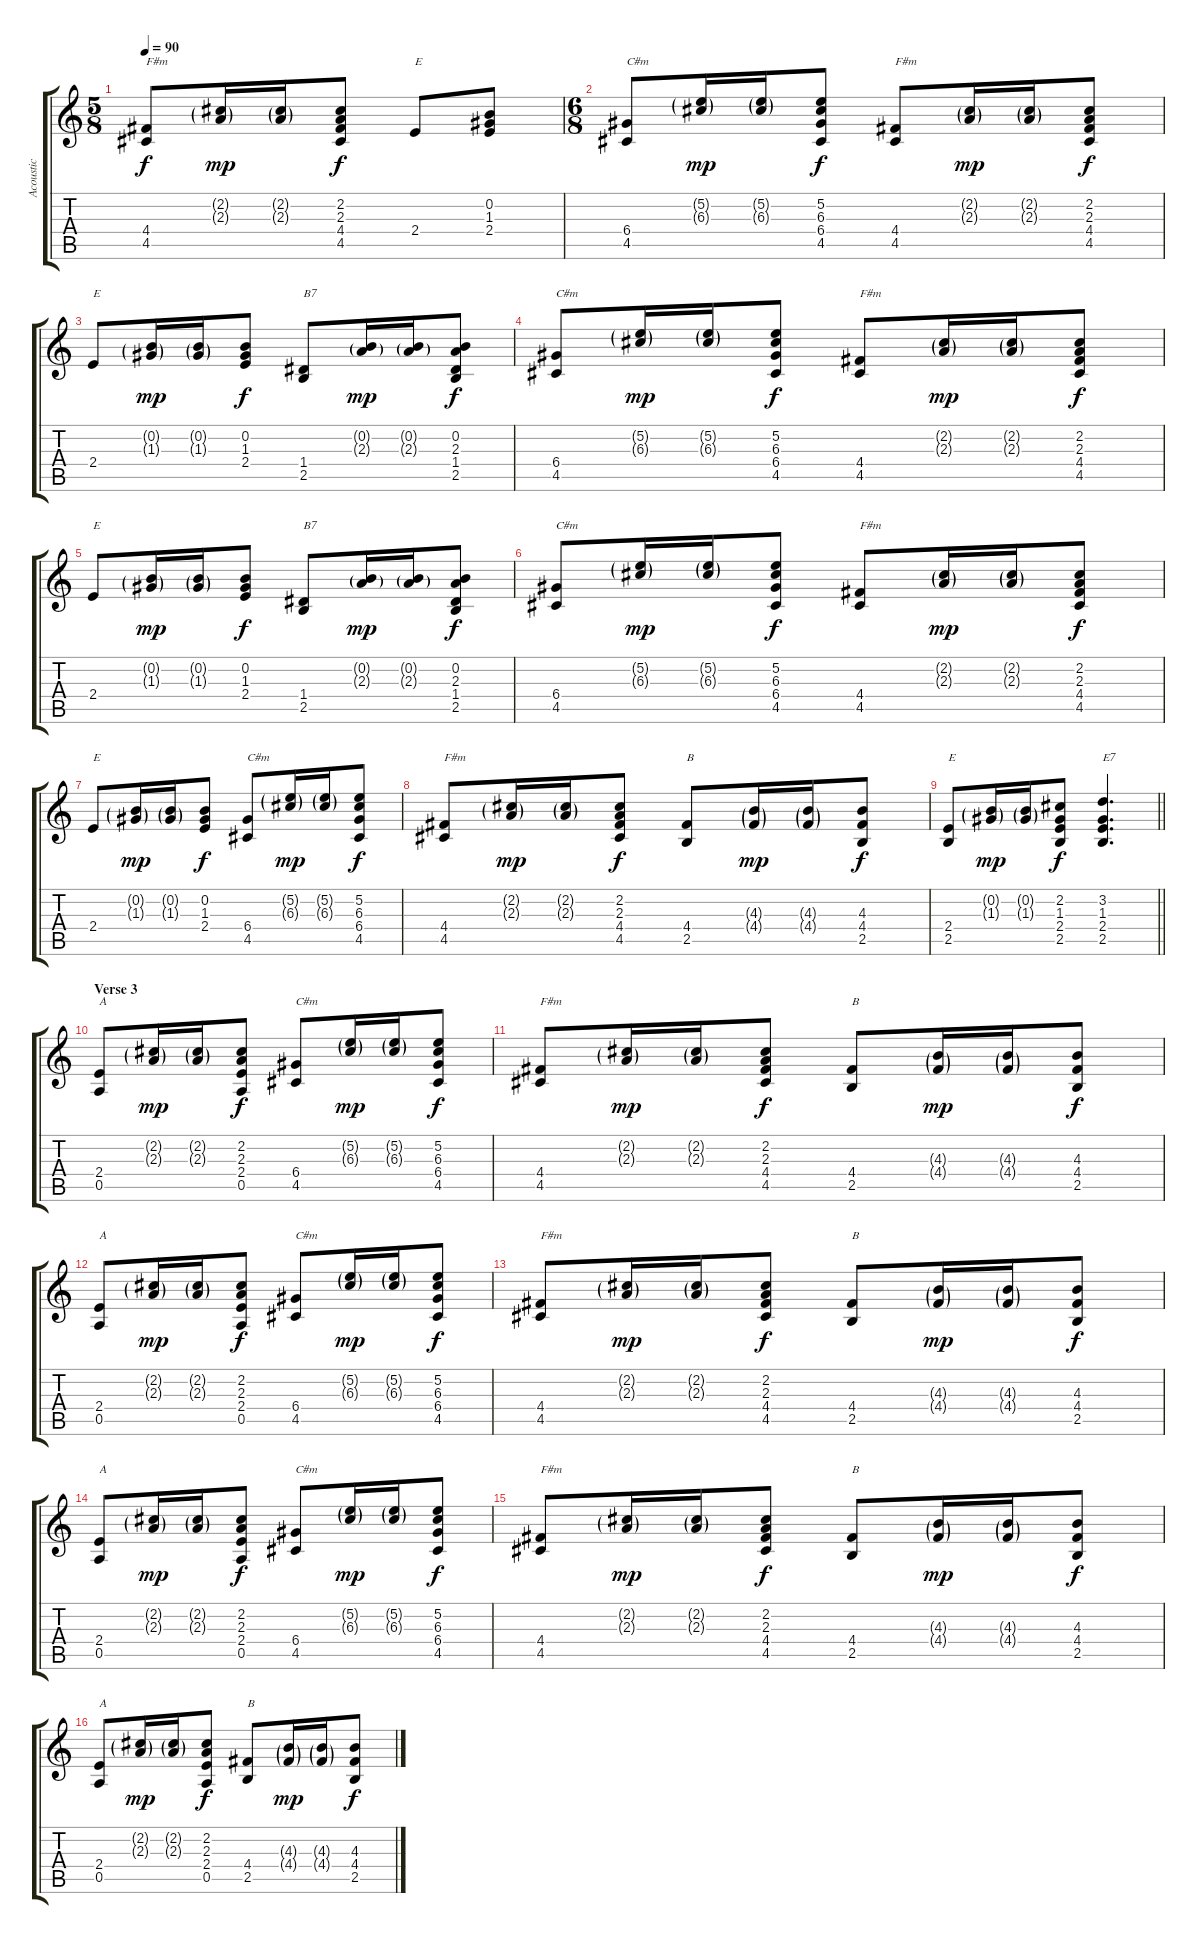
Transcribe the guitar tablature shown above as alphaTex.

\track ("Acoustic" "Acoustic") {instrument acousticguitarsteel}
\staff {score tabs}
\tuning (E4 B3 G3 D3 A2 E2) {hide}
\ts (5 8)
\tempo 90
\clef g2
\ks c
(4.4 4.5).8{txt "F#m" dy f} (2.2{g} 2.3{g}).16{dy mp} (2.2{g} 2.3{g}).16 (2.2 2.3 4.4 4.5).8{dy f} 2.4.8{txt "E"} (0.2 1.3 2.4).8 |
\ts (6 8)
(6.4 4.5).8{txt "C#m"} (5.2{g} 6.3{g}).16{dy mp} (5.2{g} 6.3{g}).16 (5.2 6.3 6.4 4.5).8{dy f} (4.4 4.5).8{txt "F#m"} (2.2{g} 2.3{g}).16{dy mp} (2.2{g} 2.3{g}).16 (2.2 2.3 4.4 4.5).8{dy f} |
2.4.8{txt "E"} (0.2{g} 1.3{g}).16{dy mp} (0.2{g} 1.3{g}).16 (0.2 1.3 2.4).8{dy f} (1.4 2.5).8{txt "B7"} (0.2{g} 2.3{g}).16{dy mp} (0.2{g} 2.3{g}).16 (0.2 2.3 1.4 2.5).8{dy f} |
(6.4 4.5).8{txt "C#m"} (5.2{g} 6.3{g}).16{dy mp} (5.2{g} 6.3{g}).16 (5.2 6.3 6.4 4.5).8{dy f} (4.4 4.5).8{txt "F#m"} (2.2{g} 2.3{g}).16{dy mp} (2.2{g} 2.3{g}).16 (2.2 2.3 4.4 4.5).8{dy f} |
2.4.8{txt "E"} (0.2{g} 1.3{g}).16{dy mp} (0.2{g} 1.3{g}).16 (0.2 1.3 2.4).8{dy f} (1.4 2.5).8{txt "B7"} (0.2{g} 2.3{g}).16{dy mp} (0.2{g} 2.3{g}).16 (0.2 2.3 1.4 2.5).8{dy f} |
(6.4 4.5).8{txt "C#m"} (5.2{g} 6.3{g}).16{dy mp} (5.2{g} 6.3{g}).16 (5.2 6.3 6.4 4.5).8{dy f} (4.4 4.5).8{txt "F#m"} (2.2{g} 2.3{g}).16{dy mp} (2.2{g} 2.3{g}).16 (2.2 2.3 4.4 4.5).8{dy f} |
2.4.8{txt "E"} (0.2{g} 1.3{g}).16{dy mp} (0.2{g} 1.3{g}).16 (0.2 1.3 2.4).8{dy f} (6.4 4.5).8{txt "C#m"} (5.2{g} 6.3{g}).16{dy mp} (5.2{g} 6.3{g}).16 (5.2 6.3 6.4 4.5).8{dy f} |
(4.4 4.5).8{txt "F#m"} (2.2{g} 2.3{g}).16{dy mp} (2.2{g} 2.3{g}).16 (2.2 2.3 4.4 4.5).8{dy f} (4.4 2.5).8{txt "B"} (4.3{g} 4.4{g}).16{dy mp} (4.3{g} 4.4{g}).16 (4.3 4.4 2.5).8{dy f} |
\barLineRight lightlight
(2.4 2.5).8{txt "E"} (0.2{g} 1.3{g}).16{dy mp} (0.2{g} 1.3{g}).16 (2.2 1.3 2.4 2.5).8{dy f} (3.2 1.3 2.4 2.5).4{d txt "E7"} |
\section ("" "Verse 3")
(2.4 0.5).8{txt "A"} (2.2{g} 2.3{g}).16{dy mp} (2.2{g} 2.3{g}).16 (2.2 2.3 2.4 0.5).8{dy f} (6.4 4.5).8{txt "C#m"} (5.2{g} 6.3{g}).16{dy mp} (5.2{g} 6.3{g}).16 (5.2 6.3 6.4 4.5).8{dy f} |
(4.4 4.5).8{txt "F#m"} (2.2{g} 2.3{g}).16{dy mp} (2.2{g} 2.3{g}).16 (2.2 2.3 4.4 4.5).8{dy f} (4.4 2.5).8{txt "B"} (4.3{g} 4.4{g}).16{dy mp} (4.3{g} 4.4{g}).16 (4.3 4.4 2.5).8{dy f} |
(2.4 0.5).8{txt "A"} (2.2{g} 2.3{g}).16{dy mp} (2.2{g} 2.3{g}).16 (2.2 2.3 2.4 0.5).8{dy f} (6.4 4.5).8{txt "C#m"} (5.2{g} 6.3{g}).16{dy mp} (5.2{g} 6.3{g}).16 (5.2 6.3 6.4 4.5).8{dy f} |
(4.4 4.5).8{txt "F#m"} (2.2{g} 2.3{g}).16{dy mp} (2.2{g} 2.3{g}).16 (2.2 2.3 4.4 4.5).8{dy f} (4.4 2.5).8{txt "B"} (4.3{g} 4.4{g}).16{dy mp} (4.3{g} 4.4{g}).16 (4.3 4.4 2.5).8{dy f} |
(2.4 0.5).8{txt "A"} (2.2{g} 2.3{g}).16{dy mp} (2.2{g} 2.3{g}).16 (2.2 2.3 2.4 0.5).8{dy f} (6.4 4.5).8{txt "C#m"} (5.2{g} 6.3{g}).16{dy mp} (5.2{g} 6.3{g}).16 (5.2 6.3 6.4 4.5).8{dy f} |
(4.4 4.5).8{txt "F#m"} (2.2{g} 2.3{g}).16{dy mp} (2.2{g} 2.3{g}).16 (2.2 2.3 4.4 4.5).8{dy f} (4.4 2.5).8{txt "B"} (4.3{g} 4.4{g}).16{dy mp} (4.3{g} 4.4{g}).16 (4.3 4.4 2.5).8{dy f} |
(2.4 0.5).8{txt "A"} (2.2{g} 2.3{g}).16{dy mp} (2.2{g} 2.3{g}).16 (2.2 2.3 2.4 0.5).8{dy f} (4.4 2.5).8{txt "B"} (4.3{g} 4.4{g}).16{dy mp} (4.3{g} 4.4{g}).16 (4.3 4.4 2.5).8{dy f}
